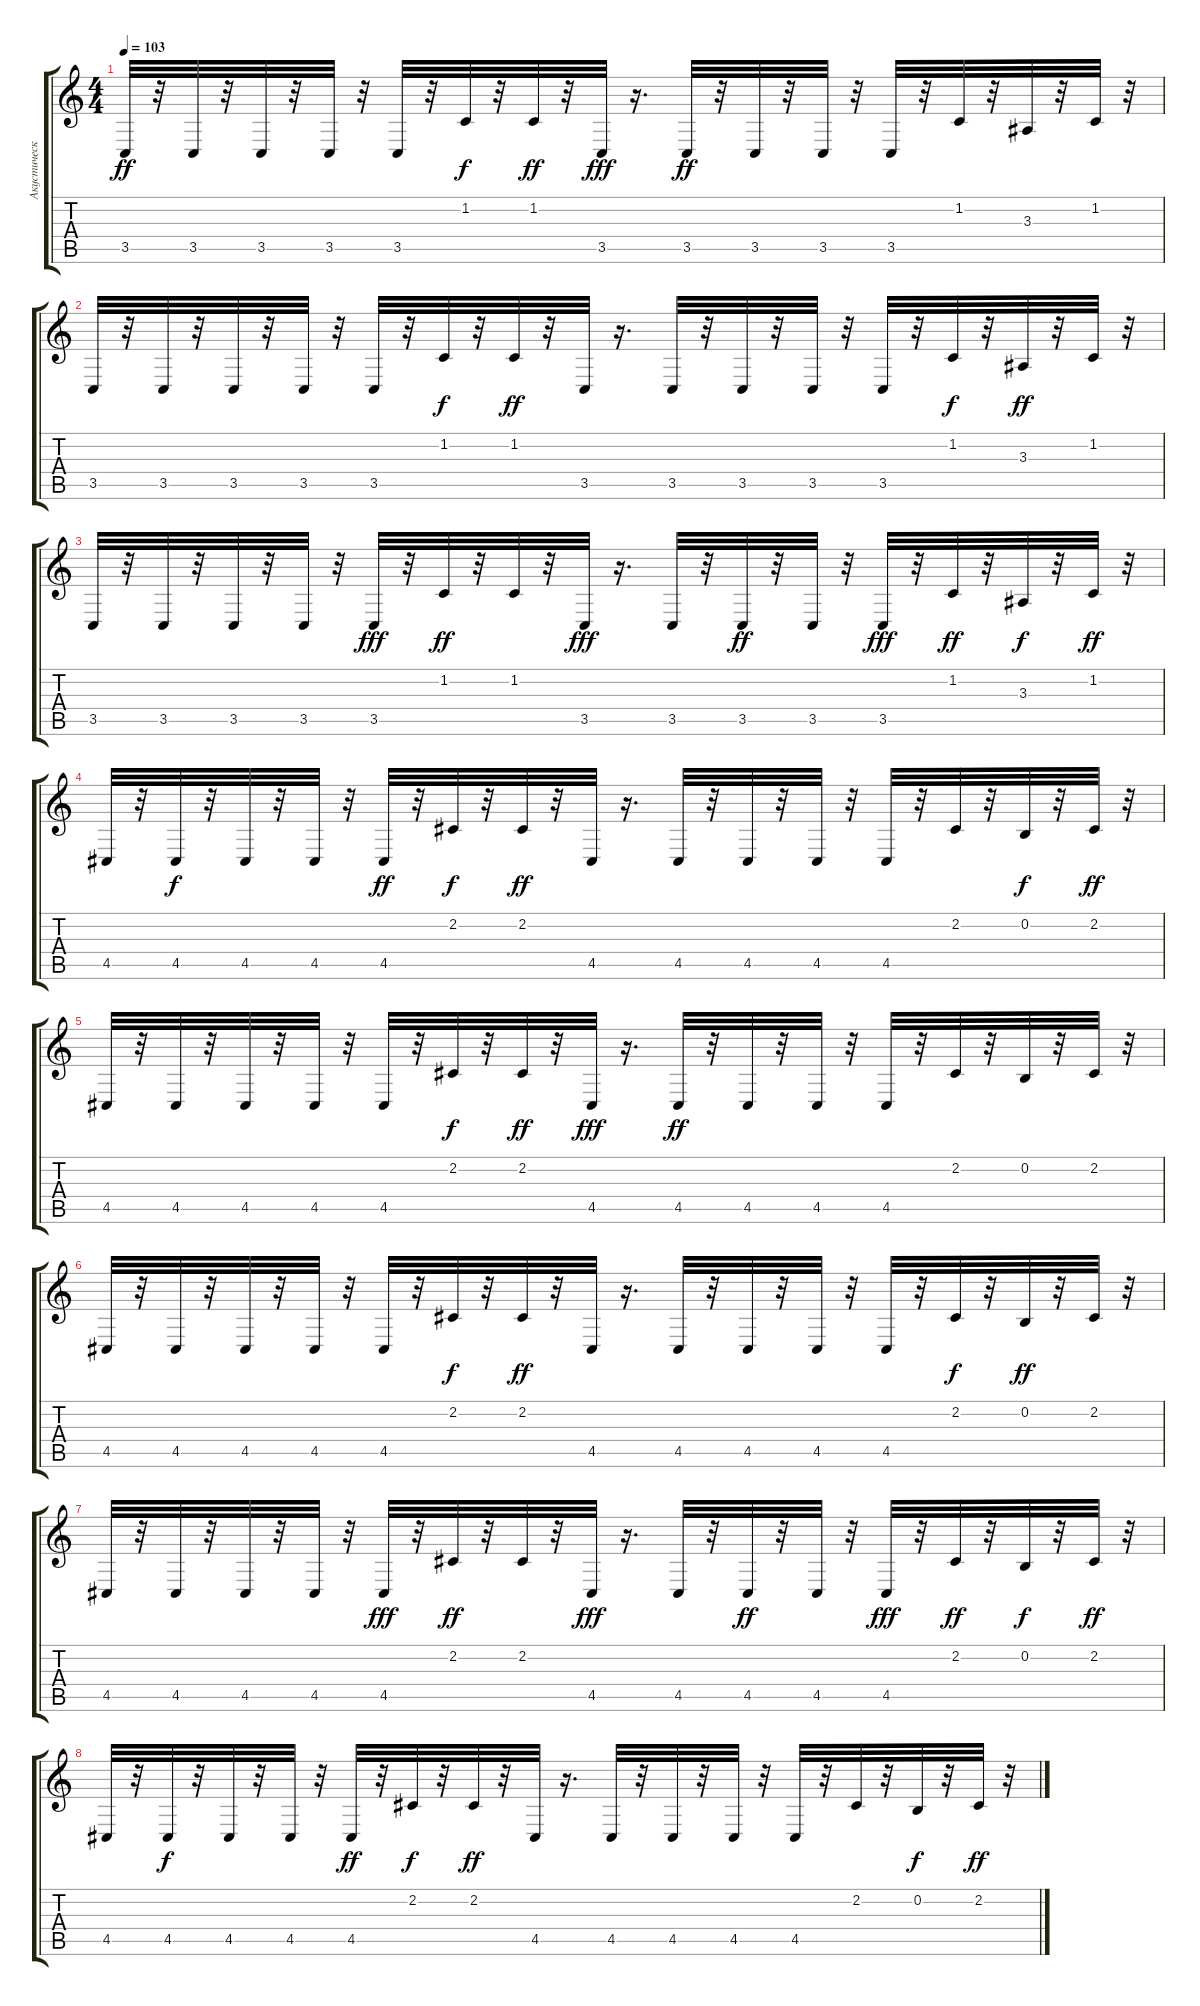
\track ("Акустический Гранд Роял" "Акустическ") {instrument acousticgrandpiano}
\staff {score tabs}
\tuning (E4 B3 G3 D3 A2 E2) {hide}
\ts (4 4)
\tempo 103
\clef g2
\ks c
3.5.32{dy ff} r.32 3.5.32 r.32 3.5.32 r.32 3.5.32 r.32 3.5.32 r.32 1.2.32{dy f} r.32 1.2.32{dy ff} r.32 3.5.32{dy fff} r.16{d} 3.5.32{dy ff} r.32 3.5.32 r.32 3.5.32 r.32 3.5.32 r.32 1.2.32 r.32 3.3.32 r.32 1.2.32 r.32 |
3.5.32 r.32 3.5.32 r.32 3.5.32 r.32 3.5.32 r.32 3.5.32 r.32 1.2.32{dy f} r.32 1.2.32{dy ff} r.32 3.5.32 r.16{d} 3.5.32 r.32 3.5.32 r.32 3.5.32 r.32 3.5.32 r.32 1.2.32{dy f} r.32 3.3.32{dy ff} r.32 1.2.32 r.32 |
3.5.32 r.32 3.5.32 r.32 3.5.32 r.32 3.5.32 r.32 3.5.32{dy fff} r.32 1.2.32{dy ff} r.32 1.2.32 r.32 3.5.32{dy fff} r.16{d} 3.5.32 r.32 3.5.32{dy ff} r.32 3.5.32 r.32 3.5.32{dy fff} r.32 1.2.32{dy ff} r.32 3.3.32{dy f} r.32 1.2.32{dy ff} r.32 |
4.5.32 r.32 4.5.32{dy f} r.32 4.5.32 r.32 4.5.32 r.32 4.5.32{dy ff} r.32 2.2.32{dy f} r.32 2.2.32{dy ff} r.32 4.5.32 r.16{d} 4.5.32 r.32 4.5.32 r.32 4.5.32 r.32 4.5.32 r.32 2.2.32 r.32 0.2.32{dy f} r.32 2.2.32{dy ff} r.32 |
4.5.32 r.32 4.5.32 r.32 4.5.32 r.32 4.5.32 r.32 4.5.32 r.32 2.2.32{dy f} r.32 2.2.32{dy ff} r.32 4.5.32{dy fff} r.16{d} 4.5.32{dy ff} r.32 4.5.32 r.32 4.5.32 r.32 4.5.32 r.32 2.2.32 r.32 0.2.32 r.32 2.2.32 r.32 |
4.5.32 r.32 4.5.32 r.32 4.5.32 r.32 4.5.32 r.32 4.5.32 r.32 2.2.32{dy f} r.32 2.2.32{dy ff} r.32 4.5.32 r.16{d} 4.5.32 r.32 4.5.32 r.32 4.5.32 r.32 4.5.32 r.32 2.2.32{dy f} r.32 0.2.32{dy ff} r.32 2.2.32 r.32 |
4.5.32 r.32 4.5.32 r.32 4.5.32 r.32 4.5.32 r.32 4.5.32{dy fff} r.32 2.2.32{dy ff} r.32 2.2.32 r.32 4.5.32{dy fff} r.16{d} 4.5.32 r.32 4.5.32{dy ff} r.32 4.5.32 r.32 4.5.32{dy fff} r.32 2.2.32{dy ff} r.32 0.2.32{dy f} r.32 2.2.32{dy ff} r.32 |
4.5.32 r.32 4.5.32{dy f} r.32 4.5.32 r.32 4.5.32 r.32 4.5.32{dy ff} r.32 2.2.32{dy f} r.32 2.2.32{dy ff} r.32 4.5.32 r.16{d} 4.5.32 r.32 4.5.32 r.32 4.5.32 r.32 4.5.32 r.32 2.2.32 r.32 0.2.32{dy f} r.32 2.2.32{dy ff} r.32
